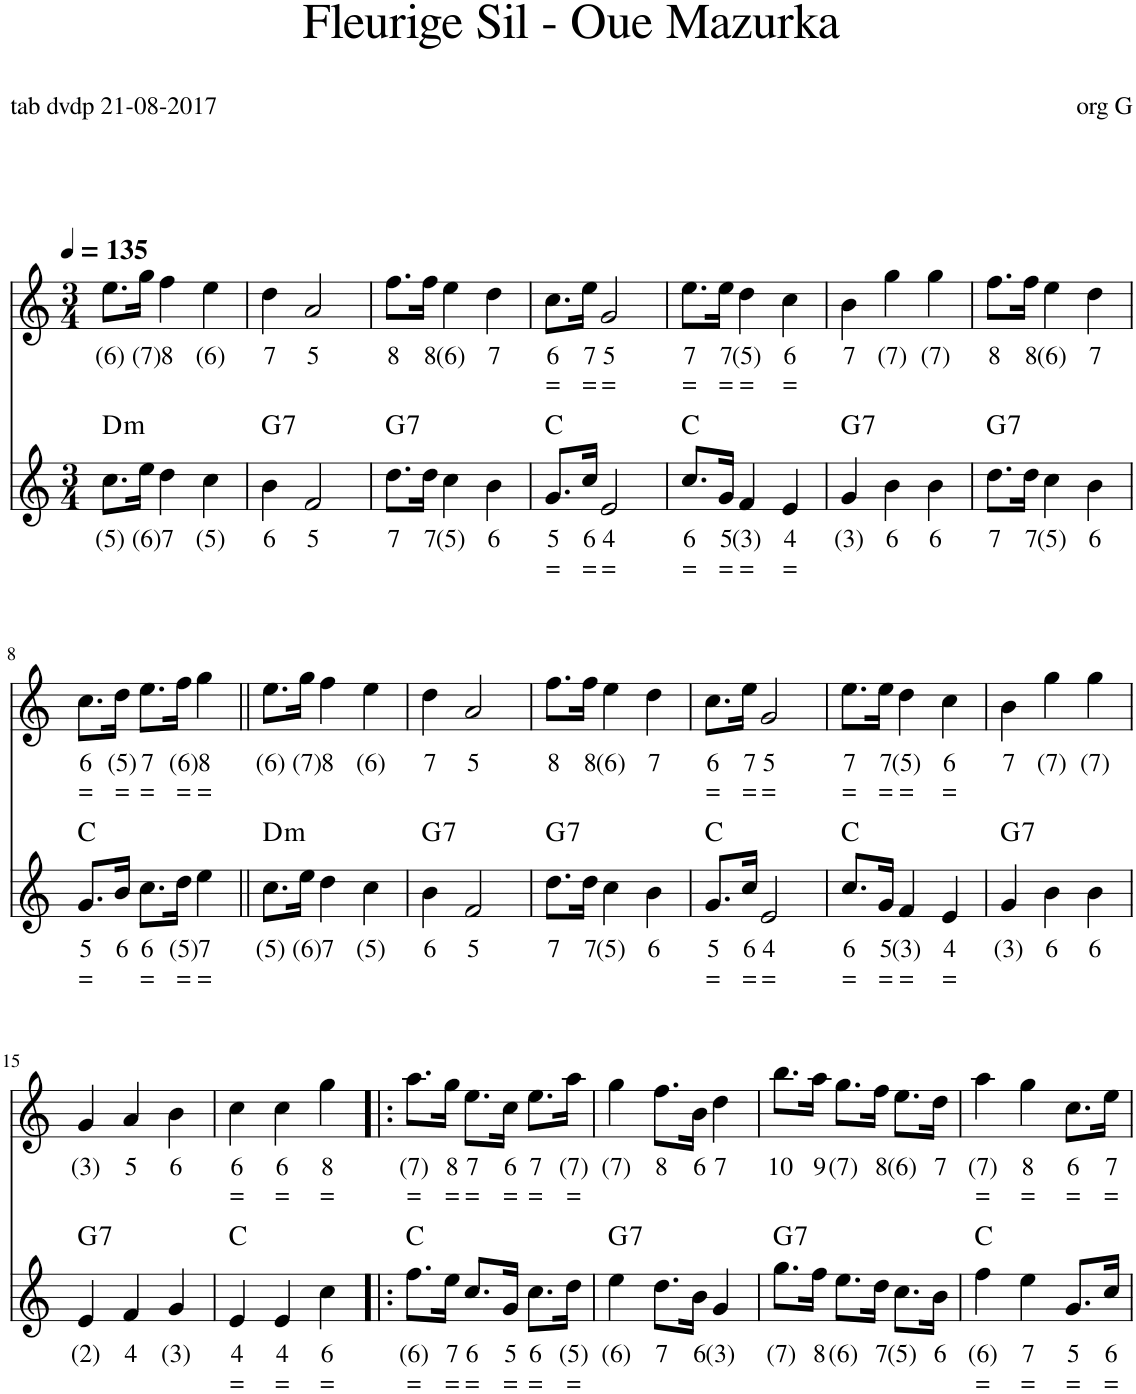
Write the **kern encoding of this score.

**kern	**text	**text	**harte	**kern	**text	**text
*part2	*part2	*part2	*part2	*part1	*part1	*part1
*staff2	*staff2	*staff2	*	*staff1	*staff1	*staff1
*I"Hobo, Oboe	*	*	*	*I"Bandoneon, Flute	*	*
*clefG2	*	*	*	*clefG2	*	*
*k[]	*	*	*	*k[]	*	*
*M3/4	*	*	*	*M3/4	*	*
*MM135	*	*	*	*MM135	*	*
=1	=1	=1	=1	=1	=1	=1
!	!LO:LY:b	!	!LO:H:kt=m	!	!LO:LY:b	!
8.cc\L	(5)	.	D:min	8.ee\L	(6)	.
!	!LO:LY:b	!	!	!	!LO:LY:b	!
16ee\Jk	(6)	.	.	16gg\Jk	(7)	.
!	!LO:LY:b	!	!	!	!LO:LY:b	!
4dd\	7	.	.	4ff\	8	.
!	!LO:LY:b	!	!	!	!LO:LY:b	!
4cc\	(5)	.	.	4ee\	(6)	.
=2	=2	=2	=2	=2	=2	=2
!	!LO:LY:b	!	!LO:H:kt=7	!	!LO:LY:b	!
4b\	6	.	G:7	4dd\	7	.
!	!LO:LY:b	!	!	!	!LO:LY:b	!
2f/	5	.	.	2a/	5	.
=3	=3	=3	=3	=3	=3	=3
!	!LO:LY:b	!	!LO:H:kt=7	!	!LO:LY:b	!
8.dd\L	7	.	G:7	8.ff\L	8	.
!	!LO:LY:b	!	!	!	!LO:LY:b	!
16dd\Jk	7	.	.	16ff\Jk	8	.
!	!LO:LY:b	!	!	!	!LO:LY:b	!
4cc\	(5)	.	.	4ee\	(6)	.
!	!LO:LY:b	!	!	!	!LO:LY:b	!
4b\	6	.	.	4dd\	7	.
=4	=4	=4	=4	=4	=4	=4
!	!LO:LY:b	!LO:LY:b	!	!	!LO:LY:b	!LO:LY:b
8.g/L	5	=	C:maj	8.cc\L	6	=
!	!LO:LY:b	!LO:LY:b	!	!	!LO:LY:b	!LO:LY:b
16cc/Jk	6	=	.	16ee\Jk	7	=
!	!LO:LY:b	!LO:LY:b	!	!	!LO:LY:b	!LO:LY:b
2e/	4	=	.	2g/	5	=
=5	=5	=5	=5	=5	=5	=5
!	!LO:LY:b	!LO:LY:b	!	!	!LO:LY:b	!LO:LY:b
8.cc/L	6	=	C:maj	8.ee\L	7	=
!	!LO:LY:b	!LO:LY:b	!	!	!LO:LY:b	!LO:LY:b
16g/Jk	5	=	.	16ee\Jk	7	=
!	!LO:LY:b	!LO:LY:b	!	!	!LO:LY:b	!LO:LY:b
4f/	(3)	=	.	4dd\	(5)	=
!	!LO:LY:b	!LO:LY:b	!	!	!LO:LY:b	!LO:LY:b
4e/	4	=	.	4cc\	6	=
=6	=6	=6	=6	=6	=6	=6
!	!LO:LY:b	!	!LO:H:kt=7	!	!LO:LY:b	!
4g/	(3)	.	G:7	4b\	7	.
!	!LO:LY:b	!	!	!	!LO:LY:b	!
4b\	6	.	.	4gg\	(7)	.
!	!LO:LY:b	!	!	!	!LO:LY:b	!
4b\	6	.	.	4gg\	(7)	.
=7	=7	=7	=7	=7	=7	=7
!	!LO:LY:b	!	!LO:H:kt=7	!	!LO:LY:b	!
8.dd\L	7	.	G:7	8.ff\L	8	.
!	!LO:LY:b	!	!	!	!LO:LY:b	!
16dd\Jk	7	.	.	16ff\Jk	8	.
!	!LO:LY:b	!	!	!	!LO:LY:b	!
4cc\	(5)	.	.	4ee\	(6)	.
!	!LO:LY:b	!	!	!	!LO:LY:b	!
4b\	6	.	.	4dd\	7	.
!!LO:LB:g=z
=8	=8	=8	=8	=8	=8	=8
!	!LO:LY:b	!LO:LY:b	!	!	!LO:LY:b	!LO:LY:b
8.g/L	5	=	C:maj	8.cc\L	6	=
!	!LO:LY:b	!	!	!	!LO:LY:b	!LO:LY:b
16b/Jk	6	.	.	16dd\Jk	(5)	=
!	!LO:LY:b	!LO:LY:b	!	!	!LO:LY:b	!LO:LY:b
8.cc\L	6	=	.	8.ee\L	7	=
!	!LO:LY:b	!LO:LY:b	!	!	!LO:LY:b	!LO:LY:b
16dd\Jk	(5)	=	.	16ff\Jk	(6)	=
!	!LO:LY:b	!LO:LY:b	!	!	!LO:LY:b	!LO:LY:b
4ee\	7	=	.	4gg\	8	=
=9||	=9||	=9||	=9||	=9||	=9||	=9||
!	!LO:LY:b	!	!LO:H:kt=m	!	!LO:LY:b	!
8.cc\L	(5)	.	D:min	8.ee\L	(6)	.
!	!LO:LY:b	!	!	!	!LO:LY:b	!
16ee\Jk	(6)	.	.	16gg\Jk	(7)	.
!	!LO:LY:b	!	!	!	!LO:LY:b	!
4dd\	7	.	.	4ff\	8	.
!	!LO:LY:b	!	!	!	!LO:LY:b	!
4cc\	(5)	.	.	4ee\	(6)	.
=10	=10	=10	=10	=10	=10	=10
!	!LO:LY:b	!	!LO:H:kt=7	!	!LO:LY:b	!
4b\	6	.	G:7	4dd\	7	.
!	!LO:LY:b	!	!	!	!LO:LY:b	!
2f/	5	.	.	2a/	5	.
=11	=11	=11	=11	=11	=11	=11
!	!LO:LY:b	!	!LO:H:kt=7	!	!LO:LY:b	!
8.dd\L	7	.	G:7	8.ff\L	8	.
!	!LO:LY:b	!	!	!	!LO:LY:b	!
16dd\Jk	7	.	.	16ff\Jk	8	.
!	!LO:LY:b	!	!	!	!LO:LY:b	!
4cc\	(5)	.	.	4ee\	(6)	.
!	!LO:LY:b	!	!	!	!LO:LY:b	!
4b\	6	.	.	4dd\	7	.
=12	=12	=12	=12	=12	=12	=12
!	!LO:LY:b	!LO:LY:b	!	!	!LO:LY:b	!LO:LY:b
8.g/L	5	=	C:maj	8.cc\L	6	=
!	!LO:LY:b	!LO:LY:b	!	!	!LO:LY:b	!LO:LY:b
16cc/Jk	6	=	.	16ee\Jk	7	=
!	!LO:LY:b	!LO:LY:b	!	!	!LO:LY:b	!LO:LY:b
2e/	4	=	.	2g/	5	=
=13	=13	=13	=13	=13	=13	=13
!	!LO:LY:b	!LO:LY:b	!	!	!LO:LY:b	!LO:LY:b
8.cc/L	6	=	C:maj	8.ee\L	7	=
!	!LO:LY:b	!LO:LY:b	!	!	!LO:LY:b	!LO:LY:b
16g/Jk	5	=	.	16ee\Jk	7	=
!	!LO:LY:b	!LO:LY:b	!	!	!LO:LY:b	!LO:LY:b
4f/	(3)	=	.	4dd\	(5)	=
!	!LO:LY:b	!LO:LY:b	!	!	!LO:LY:b	!LO:LY:b
4e/	4	=	.	4cc\	6	=
=14	=14	=14	=14	=14	=14	=14
!	!LO:LY:b	!	!LO:H:kt=7	!	!LO:LY:b	!
4g/	(3)	.	G:7	4b\	7	.
!	!LO:LY:b	!	!	!	!LO:LY:b	!
4b\	6	.	.	4gg\	(7)	.
!	!LO:LY:b	!	!	!	!LO:LY:b	!
4b\	6	.	.	4gg\	(7)	.
!!LO:LB:g=z
=15	=15	=15	=15	=15	=15	=15
!	!LO:LY:b	!	!LO:H:kt=7	!	!LO:LY:b	!
4e/	(2)	.	G:7	4g/	(3)	.
!	!LO:LY:b	!	!	!	!LO:LY:b	!
4f/	4	.	.	4a/	5	.
!	!LO:LY:b	!	!	!	!LO:LY:b	!
4g/	(3)	.	.	4b\	6	.
=16	=16	=16	=16	=16	=16	=16
!	!LO:LY:b	!LO:LY:b	!	!	!LO:LY:b	!LO:LY:b
4e/	4	=	C:maj	4cc\	6	=
!	!LO:LY:b	!LO:LY:b	!	!	!LO:LY:b	!LO:LY:b
4e/	4	=	.	4cc\	6	=
!	!LO:LY:b	!LO:LY:b	!	!	!LO:LY:b	!LO:LY:b
4cc\	6	=	.	4gg\	8	=
=17!|:	=17!|:	=17!|:	=17!|:	=17!|:	=17!|:	=17!|:
!	!LO:LY:b	!LO:LY:b	!	!	!LO:LY:b	!LO:LY:b
8.ff\L	(6)	=	C:maj	8.aa\L	(7)	=
!	!LO:LY:b	!LO:LY:b	!	!	!LO:LY:b	!LO:LY:b
16ee\Jk	7	=	.	16gg\Jk	8	=
!	!LO:LY:b	!LO:LY:b	!	!	!LO:LY:b	!LO:LY:b
8.cc/L	6	=	.	8.ee\L	7	=
!	!LO:LY:b	!LO:LY:b	!	!	!LO:LY:b	!LO:LY:b
16g/Jk	5	=	.	16cc\Jk	6	=
!	!LO:LY:b	!LO:LY:b	!	!	!LO:LY:b	!LO:LY:b
8.cc\L	6	=	.	8.ee\L	7	=
!	!LO:LY:b	!LO:LY:b	!	!	!LO:LY:b	!LO:LY:b
16dd\Jk	(5)	=	.	16aa\Jk	(7)	=
=18	=18	=18	=18	=18	=18	=18
!	!LO:LY:b	!	!LO:H:kt=7	!	!LO:LY:b	!
4ee\	(6)	.	G:7	4gg\	(7)	.
!	!LO:LY:b	!	!	!	!LO:LY:b	!
8.dd\L	7	.	.	8.ff\L	8	.
!	!LO:LY:b	!	!	!	!LO:LY:b	!
16b\Jk	6	.	.	16b\Jk	6	.
!	!LO:LY:b	!	!	!	!LO:LY:b	!
4g/	(3)	.	.	4dd\	7	.
=19	=19	=19	=19	=19	=19	=19
!	!LO:LY:b	!	!LO:H:kt=7	!	!LO:LY:b	!
8.gg\L	(7)	.	G:7	8.bb\L	10	.
!	!LO:LY:b	!	!	!	!LO:LY:b	!
16ff\Jk	8	.	.	16aa\Jk	9	.
!	!LO:LY:b	!	!	!	!LO:LY:b	!
8.ee\L	(6)	.	.	8.gg\L	(7)	.
!	!LO:LY:b	!	!	!	!LO:LY:b	!
16dd\Jk	7	.	.	16ff\Jk	8	.
!	!LO:LY:b	!	!	!	!LO:LY:b	!
8.cc\L	(5)	.	.	8.ee\L	(6)	.
!	!LO:LY:b	!	!	!	!LO:LY:b	!
16b\Jk	6	.	.	16dd\Jk	7	.
=20	=20	=20	=20	=20	=20	=20
!	!LO:LY:b	!LO:LY:b	!	!	!LO:LY:b	!LO:LY:b
4ff\	(6)	=	C:maj	4aa\	(7)	=
!	!LO:LY:b	!LO:LY:b	!	!	!LO:LY:b	!LO:LY:b
4ee\	7	=	.	4gg\	8	=
!	!LO:LY:b	!LO:LY:b	!	!	!LO:LY:b	!LO:LY:b
8.g/L	5	=	.	8.cc\L	6	=
!	!LO:LY:b	!LO:LY:b	!	!	!LO:LY:b	!LO:LY:b
16cc/Jk	6	=	.	16ee\Jk	7	=
=	=	=	=	=	=	=
*-	*-	*-	*-	*-	*-	*-
